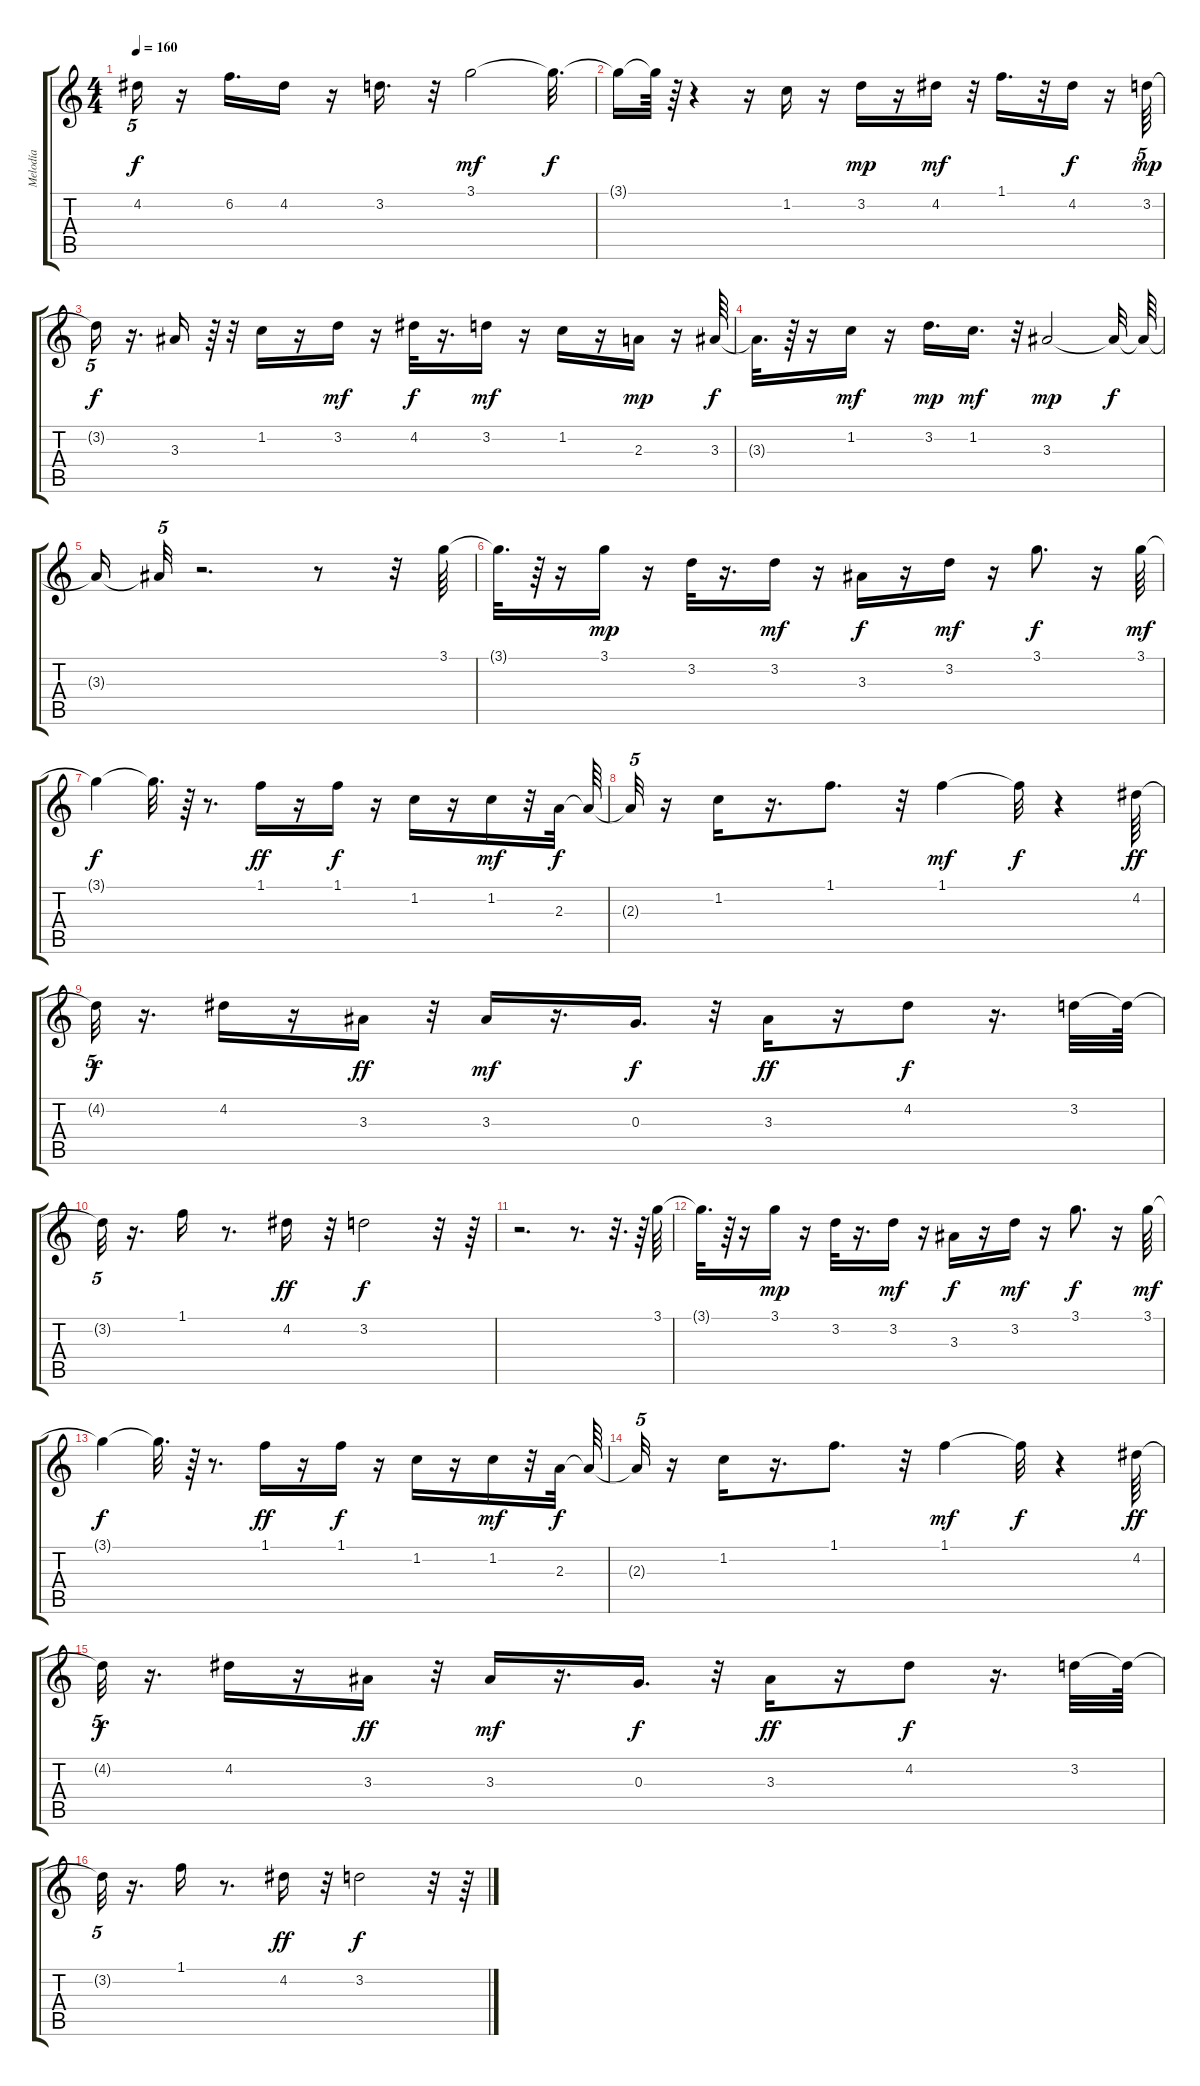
\track ("Melodía" "Melodía") {instrument electricguitarjazz}
\staff {score tabs}
\tuning (E4 B3 G3 D3 A2 E2) {hide}
\ts (4 4)
\tempo 160
\clef g2
\ks c
4.2{t}.16{tu (5 4) dy f} r.16 6.2.16{d} 4.2.16 r.16 3.2.16{d} r.32 3.1.2{dy mf} 3.1{t}.32{d dy f} |
3.1{t}.16 3.1{t}.64 r.64 r.4 r.16 1.2.16 r.16 3.2.16{dy mp} r.16 4.2.16{dy mf} r.32 1.1.16{d} r.32 4.2.16{dy f} r.16 3.2.64{tu (5 4) dy mp} |
3.2{t}.16{tu (5 4) dy f} r.16{d} 3.3.16 r.64 r.32 1.2.16 r.16 3.2.16{dy mf} r.16 4.2.32{dy f} r.16{d} 3.2.16{dy mf} r.16 1.2.16 r.16 2.3.16{dy mp} r.16 3.3.64{dy f} |
3.3{t}.32{d} r.64 r.16 1.2.16{dy mf} r.16 3.2.16{d dy mp} 1.2.16{d dy mf} r.32 3.3.2{dy mp} 3.3{t}.32{dy f} 3.3{t}.64 |
3.3{t}.16 3.3{t}.32{tu (5 4)} r.2{d} r.8 r.32 3.1.64 |
3.1{t}.32{d} r.64 r.16 3.1.16{dy mp} r.16 3.2.32 r.16{d} 3.2.16{dy mf} r.16 3.3.16{dy f} r.16 3.2.16{dy mf} r.16 3.1.8{d dy f} r.16 3.1.64{dy mf} |
3.1{t}.4{dy f} 3.1{t}.32{d} r.64 r.8{d} 1.1.16{dy ff} r.16 1.1.16{dy f} r.16 1.2.16 r.16 1.2.16{dy mf} r.32 2.3.32{dy f} 2.3{t}.64 |
2.3{t}.32{tu (5 4)} r.16 1.2.16 r.16{d} 1.1.8{d} r.32 1.1.4{dy mf} 1.1{t}.32{dy f} r.4 4.2.64{dy ff} |
4.2{t}.32{tu (5 4) dy f} r.16{d} 4.2.16 r.16 3.3.16{dy ff} r.32 3.3.16{dy mf} r.16{d} 0.3.16{d dy f} r.32 3.3.16{dy ff} r.16 4.2.8{dy f} r.16{d} 3.2.32 3.2{t}.64 |
3.2{t}.32{tu (5 4)} r.16{d} 1.1.16 r.8{d} 4.2.16{dy ff} r.32 3.2.2{dy f} r.32 r.64 |
r.2{d} r.8{d} r.32{d} r.64 3.1.64 |
3.1{t}.32{d} r.64 r.16 3.1.16{dy mp} r.16 3.2.32 r.16{d} 3.2.16{dy mf} r.16 3.3.16{dy f} r.16 3.2.16{dy mf} r.16 3.1.8{d dy f} r.16 3.1.64{dy mf} |
3.1{t}.4{dy f} 3.1{t}.32{d} r.64 r.8{d} 1.1.16{dy ff} r.16 1.1.16{dy f} r.16 1.2.16 r.16 1.2.16{dy mf} r.32 2.3.32{dy f} 2.3{t}.64 |
2.3{t}.32{tu (5 4)} r.16 1.2.16 r.16{d} 1.1.8{d} r.32 1.1.4{dy mf} 1.1{t}.32{dy f} r.4 4.2.64{dy ff} |
4.2{t}.32{tu (5 4) dy f} r.16{d} 4.2.16 r.16 3.3.16{dy ff} r.32 3.3.16{dy mf} r.16{d} 0.3.16{d dy f} r.32 3.3.16{dy ff} r.16 4.2.8{dy f} r.16{d} 3.2.32 3.2{t}.64 |
3.2{t}.32{tu (5 4)} r.16{d} 1.1.16 r.8{d} 4.2.16{dy ff} r.32 3.2.2{dy f} r.32 r.64
